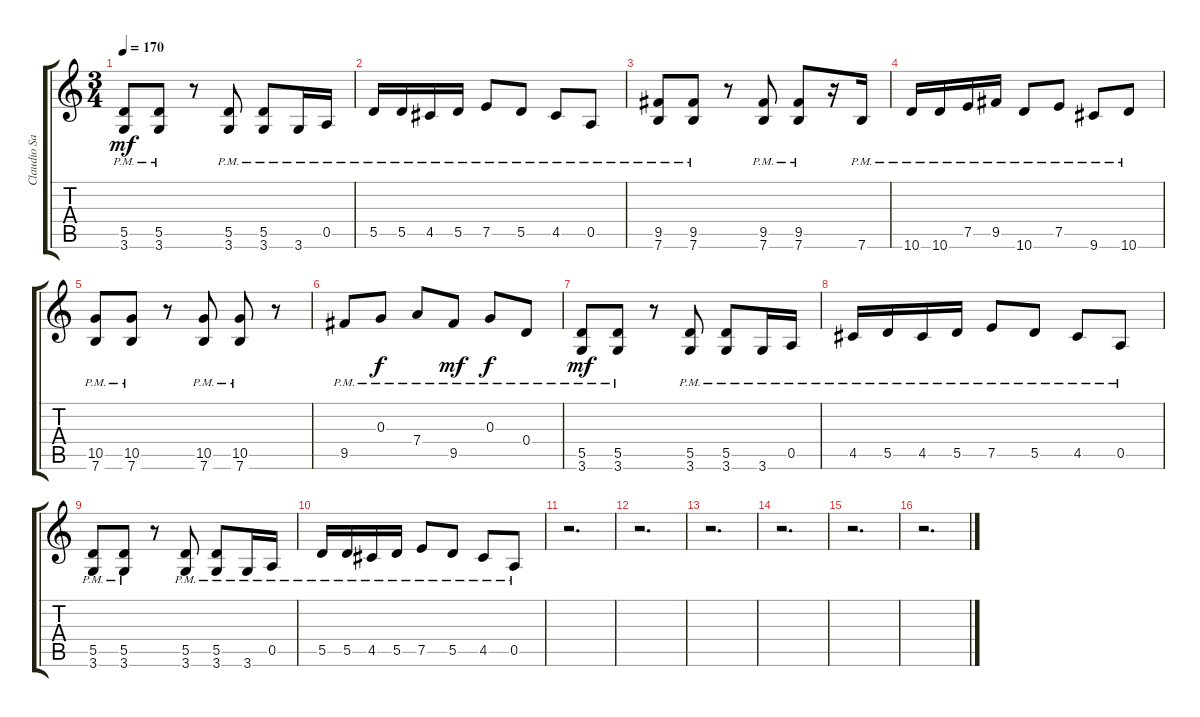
\track ("Claudio Sanchez" "Claudio Sa") {instrument electricguitarmuted}
\staff {score tabs}
\tuning (E4 B3 G3 D3 A2 E2) {hide}
\ts (3 4)
\tempo 170
\clef g2
\ks c
(5.5{pm} 3.6{pm}).8{dy mf} (5.5{pm} 3.6{pm}).8 r.8 (5.5{pm} 3.6{pm}).8 (5.5{pm} 3.6{pm}).8 3.6{pm}.16 0.5{pm}.16 |
5.5{pm}.16 5.5{pm}.16 4.5{pm}.16 5.5{pm}.16 7.5{pm}.8 5.5{pm}.8 4.5{pm}.8 0.5{pm}.8 |
(9.5{pm} 7.6{pm}).8 (9.5{pm} 7.6{pm}).8 r.8 (9.5{pm} 7.6{pm}).8 (9.5{pm} 7.6{pm}).8 r.16 7.6{pm}.16 |
10.6{pm}.16 10.6{pm}.16 7.5{pm}.16 9.5{pm}.16 10.6{pm}.8 7.5{pm}.8 9.6{pm}.8 10.6{pm}.8 |
(10.5{pm} 7.6{pm}).8 (10.5{pm} 7.6{pm}).8 r.8 (10.5{pm} 7.6{pm}).8 (10.5{pm} 7.6{pm}).8 r.8 |
9.5{pm}.8 0.3{pm}.8{dy f} 7.4{pm}.8 9.5{pm}.8{dy mf} 0.3{pm}.8{dy f} 0.4{pm}.8 |
(5.5{pm} 3.6{pm}).8{dy mf} (5.5{pm} 3.6{pm}).8 r.8 (5.5{pm} 3.6{pm}).8 (5.5{pm} 3.6{pm}).8 3.6{pm}.16 0.5{pm}.16 |
4.5{pm}.16 5.5{pm}.16 4.5{pm}.16 5.5{pm}.16 7.5{pm}.8 5.5{pm}.8 4.5{pm}.8 0.5{pm}.8 |
(5.5{pm} 3.6{pm}).8 (5.5{pm} 3.6{pm}).8 r.8 (5.5{pm} 3.6{pm}).8 (5.5{pm} 3.6{pm}).8 3.6{pm}.16 0.5{pm}.16 |
5.5{pm}.16 5.5{pm}.16 4.5{pm}.16 5.5{pm}.16 7.5{pm}.8 5.5{pm}.8 4.5{pm}.8 0.5{pm}.8 |
r.2{d} |
r.2{d} |
r.2{d} |
r.2{d} |
r.2{d} |
r.2{d}
